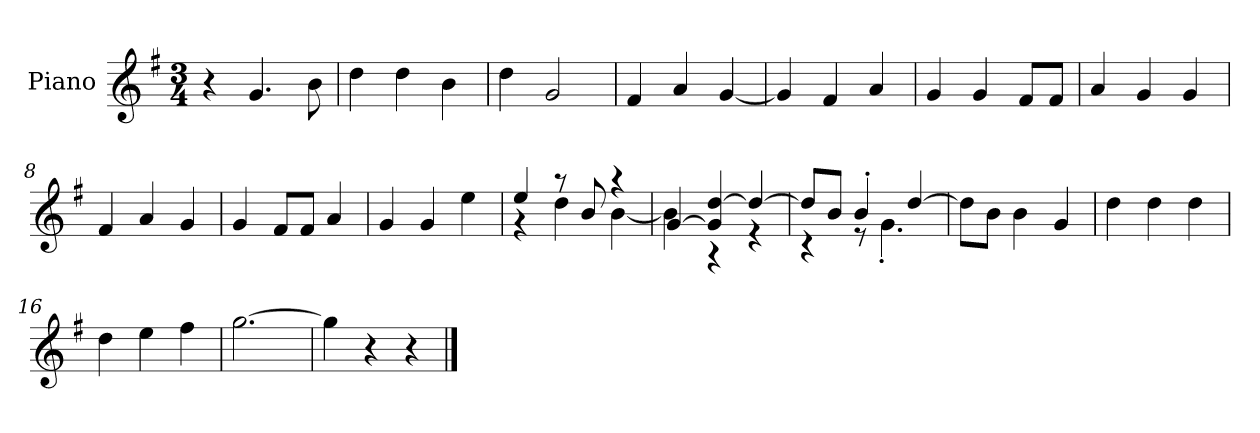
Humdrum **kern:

**kern
*part1
*staff1
*I"Piano
*I'P-no
*clefG2
*k[f#]
*M3/4
*MM179
=1
4r
4.g/
8b\
=2
4dd\
4dd\
4b\
=3
4dd\
2g/
=4
4f#/
4a/
[4g/
=5
4g/]
4f#/
4a/
=6
4g/
4g/
8f#/L
8f#/J
=7
4a/
4g/
4g/
=8
4f#/
4a/
4g/
=9
4g/
8f#/L
8f#/J
4a/
=10
4g/
4g/
4ee\
!!LO:LB:g=z
=11
*^
4ee/	4r
8r	4dd\
8b/	.
4r	[4b\
=12	=12
[4g/	4b\]
4g/] [4dd/	4r
4dd/_	4r
=13	=13
8dd/L]	4r
8b/J	.
4b'/	8r
.	4.g'\
[4dd/	.
*v	*v
=14
8dd\L]
8b\J
4b\
4g/
=15
4dd\
4dd\
4dd\
=16
4dd\
4ee\
4ff#\
=17
[2.gg\
=18
4gg\]
4r
4r
==
*-
